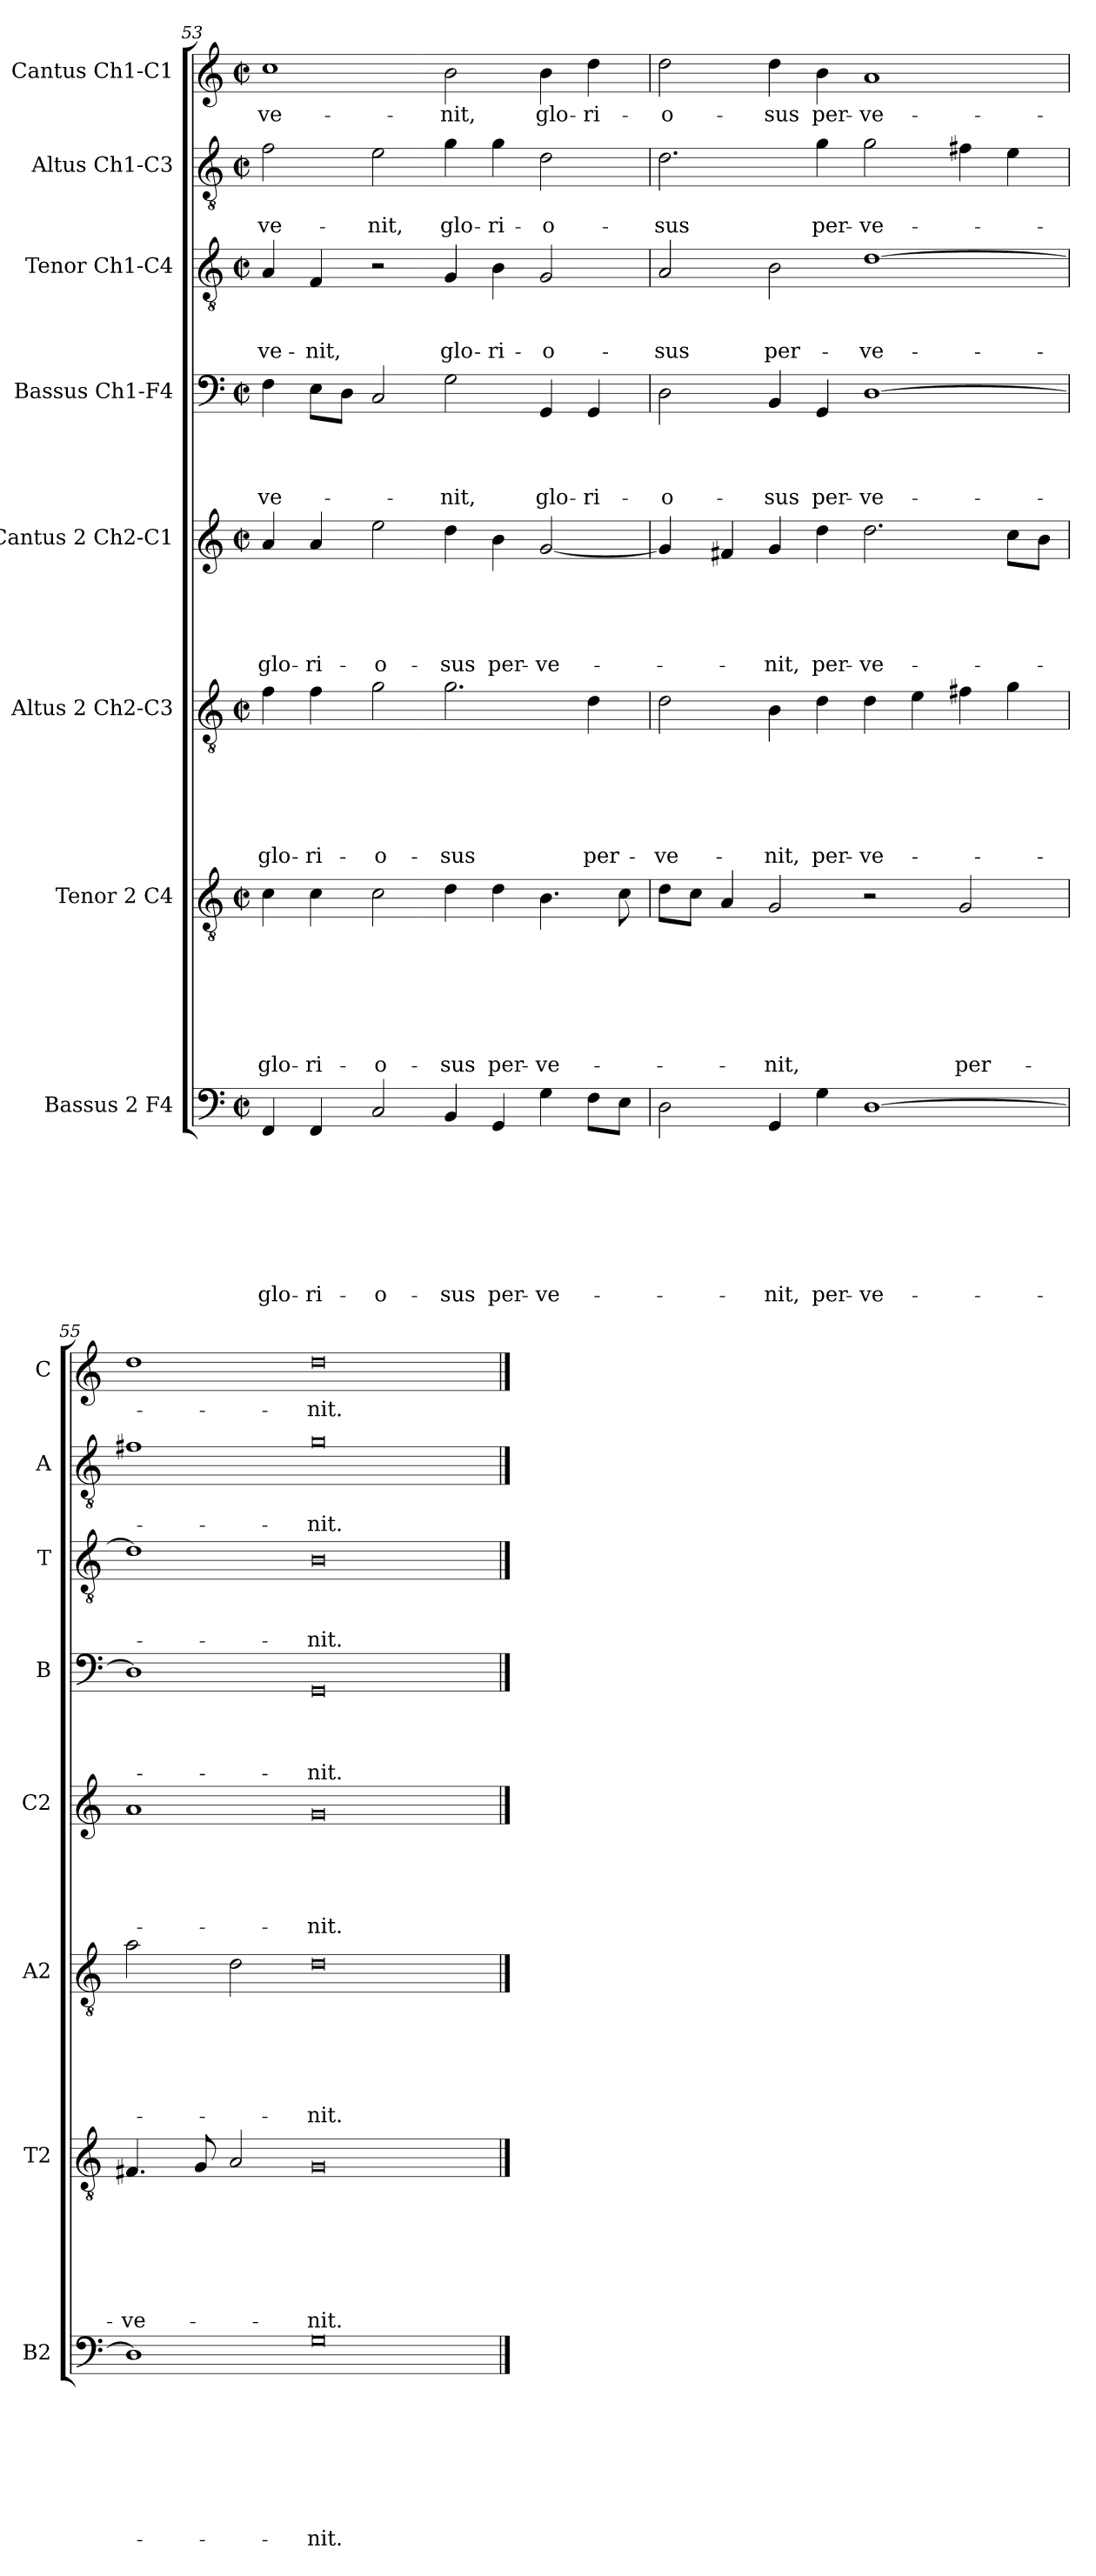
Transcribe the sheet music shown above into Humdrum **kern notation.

**kern	**text	**text	**text	**text	**text	**text	**text	**text	**kern	**text	**text	**text	**text	**text	**text	**text	**kern	**text	**text	**text	**text	**text	**text	**kern	**text	**text	**text	**text	**text	**kern	**text	**text	**text	**text	**kern	**text	**text	**text	**kern	**text	**text	**kern	**text
*part8	*part8	*part8	*part8	*part8	*part8	*part8	*part8	*part8	*part7	*part7	*part7	*part7	*part7	*part7	*part7	*part7	*part6	*part6	*part6	*part6	*part6	*part6	*part6	*part5	*part5	*part5	*part5	*part5	*part5	*part4	*part4	*part4	*part4	*part4	*part3	*part3	*part3	*part3	*part2	*part2	*part2	*part1	*part1
*staff8	*staff8	*staff8	*staff8	*staff8	*staff8	*staff8	*staff8	*staff8	*staff7	*staff7	*staff7	*staff7	*staff7	*staff7	*staff7	*staff7	*staff6	*staff6	*staff6	*staff6	*staff6	*staff6	*staff6	*staff5	*staff5	*staff5	*staff5	*staff5	*staff5	*staff4	*staff4	*staff4	*staff4	*staff4	*staff3	*staff3	*staff3	*staff3	*staff2	*staff2	*staff2	*staff1	*staff1
*I"Bassus 2 F4	*	*	*	*	*	*	*	*	*I"Tenor 2 C4	*	*	*	*	*	*	*	*I"Altus 2 Ch2-C3	*	*	*	*	*	*	*I"Cantus 2 Ch2-C1	*	*	*	*	*	*I"Bassus  Ch1-F4	*	*	*	*	*I"Tenor Ch1-C4	*	*	*	*I"Altus  Ch1-C3	*	*	*I"Cantus Ch1-C1	*
*I'B2	*	*	*	*	*	*	*	*	*I'T2	*	*	*	*	*	*	*	*I'A2	*	*	*	*	*	*	*I'C2	*	*	*	*	*	*I'B	*	*	*	*	*I'T	*	*	*	*I'A	*	*	*I'C	*
!!LO:LB:g=z
*clefF4	*	*	*	*	*	*	*	*	*clefGv2	*	*	*	*	*	*	*	*clefGv2	*	*	*	*	*	*	*clefG2	*	*	*	*	*	*clefF4	*	*	*	*	*clefGv2	*	*	*	*clefGv2	*	*	*clefG2	*
*k[]	*	*	*	*	*	*	*	*	*k[]	*	*	*	*	*	*	*	*k[]	*	*	*	*	*	*	*k[]	*	*	*	*	*	*k[]	*	*	*	*	*k[]	*	*	*	*k[]	*	*	*k[]	*
*C:	*	*	*	*	*	*	*	*	*C:	*	*	*	*	*	*	*	*C:	*	*	*	*	*	*	*C:	*	*	*	*	*	*C:	*	*	*	*	*C:	*	*	*	*C:	*	*	*C:	*
*M2/2	*	*	*	*	*	*	*	*	*M2/2	*	*	*	*	*	*	*	*M2/2	*	*	*	*	*	*	*M2/2	*	*	*	*	*	*M2/2	*	*	*	*	*M2/2	*	*	*	*M2/2	*	*	*M2/2	*
*met(c|)	*	*	*	*	*	*	*	*	*met(c|)	*	*	*	*	*	*	*	*met(c|)	*	*	*	*	*	*	*met(c|)	*	*	*	*	*	*met(c|)	*	*	*	*	*met(c|)	*	*	*	*met(c|)	*	*	*met(c|)	*
=53	=53	=53	=53	=53	=53	=53	=53	=53	=53	=53	=53	=53	=53	=53	=53	=53	=53	=53	=53	=53	=53	=53	=53	=53	=53	=53	=53	=53	=53	=53	=53	=53	=53	=53	=53	=53	=53	=53	=53	=53	=53	=53	=53
!	!	!	!	!	!	!	!	!LO:LY:b	!	!	!	!	!	!	!	!LO:LY:b	!	!	!	!	!	!	!LO:LY:b	!	!	!	!	!	!LO:LY:b	!	!	!	!	!LO:LY:b	!	!	!	!LO:LY:b	!	!	!LO:LY:b	!	!LO:LY:b
4FF/	.	.	.	.	.	.	.	glo-	4c\	.	.	.	.	.	.	glo-	4f\	.	.	.	.	.	glo-	4a/	.	.	.	.	glo-	4F\	.	.	.	-ve-	4A/	.	.	-ve-	2f\	.	-ve-	1cc	-ve-
!	!	!	!	!	!	!	!	!LO:LY:b	!	!	!	!	!	!	!	!LO:LY:b	!	!	!	!	!	!	!LO:LY:b	!	!	!	!	!	!LO:LY:b	!	!	!	!	!	!	!	!	!LO:LY:b	!	!	!	!	!
4FF/	.	.	.	.	.	.	.	-ri-	4c\	.	.	.	.	.	.	-ri-	4f\	.	.	.	.	.	-ri-	4a/	.	.	.	.	-ri-	8E\L	.	.	.	.	4F/	.	.	-nit,	.	.	.	.	.
.	.	.	.	.	.	.	.	.	.	.	.	.	.	.	.	.	.	.	.	.	.	.	.	.	.	.	.	.	.	8D\J	.	.	.	.	.	.	.	.	.	.	.	.	.
!	!	!	!	!	!	!	!	!LO:LY:b	!	!	!	!	!	!	!	!LO:LY:b	!	!	!	!	!	!	!LO:LY:b	!	!	!	!	!	!LO:LY:b	!	!	!	!	!	!	!	!	!	!	!	!LO:LY:b	!	!
2C/	.	.	.	.	.	.	.	-o-	2c\	.	.	.	.	.	.	-o-	2g\	.	.	.	.	.	-o-	2ee\	.	.	.	.	-o-	2C/	.	.	.	.	2r	.	.	.	2e\	.	-nit,	.	.
!	!	!	!	!	!	!	!	!LO:LY:b	!	!	!	!	!	!	!	!LO:LY:b	!	!	!	!	!	!	!LO:LY:b	!	!	!	!	!	!LO:LY:b	!	!	!	!	!LO:LY:b	!	!	!	!LO:LY:b	!	!	!LO:LY:b	!	!LO:LY:b
4BB/	.	.	.	.	.	.	.	-sus	4d\	.	.	.	.	.	.	-sus	2.g\	.	.	.	.	.	-sus	4dd\	.	.	.	.	-sus	2G\	.	.	.	-nit,	4G/	.	.	glo-	4g\	.	glo-	2b\	-nit,
!	!	!	!	!	!	!	!	!LO:LY:b	!	!	!	!	!	!	!	!LO:LY:b	!	!	!	!	!	!	!	!	!	!	!	!	!LO:LY:b	!	!	!	!	!	!	!	!	!LO:LY:b	!	!	!LO:LY:b	!	!
4GG/	.	.	.	.	.	.	.	per-	4d\	.	.	.	.	.	.	per-	.	.	.	.	.	.	.	4b\	.	.	.	.	per-	.	.	.	.	.	4B\	.	.	-ri-	4g\	.	-ri-	.	.
!	!	!	!	!	!	!	!	!LO:LY:b	!	!	!	!	!	!	!	!LO:LY:b	!	!	!	!	!	!	!	!	!	!	!	!	!LO:LY:b	!	!	!	!	!LO:LY:b	!	!	!	!LO:LY:b	!	!	!LO:LY:b	!	!LO:LY:b
4G\	.	.	.	.	.	.	.	-ve-	4.B\	.	.	.	.	.	.	-ve-	.	.	.	.	.	.	.	[2g/	.	.	.	.	-ve-	4GG/	.	.	.	glo-	2G/	.	.	-o-	2d\	.	-o-	4b\	glo-
!	!	!	!	!	!	!	!	!	!	!	!	!	!	!	!	!	!	!	!	!	!	!	!LO:LY:b	!	!	!	!	!	!	!	!	!	!	!LO:LY:b	!	!	!	!	!	!	!	!	!LO:LY:b
8F\L	.	.	.	.	.	.	.	.	.	.	.	.	.	.	.	.	4d\	.	.	.	.	.	per-	.	.	.	.	.	.	4GG/	.	.	.	-ri-	.	.	.	.	.	.	.	4dd\	-ri-
8E\J	.	.	.	.	.	.	.	.	8c\	.	.	.	.	.	.	.	.	.	.	.	.	.	.	.	.	.	.	.	.	.	.	.	.	.	.	.	.	.	.	.	.	.	.
=54	=54	=54	=54	=54	=54	=54	=54	=54	=54	=54	=54	=54	=54	=54	=54	=54	=54	=54	=54	=54	=54	=54	=54	=54	=54	=54	=54	=54	=54	=54	=54	=54	=54	=54	=54	=54	=54	=54	=54	=54	=54	=54	=54
!	!	!	!	!	!	!	!	!	!	!	!	!	!	!	!	!	!	!	!	!	!	!	!LO:LY:b	!	!	!	!	!	!	!	!	!	!	!LO:LY:b	!	!	!	!LO:LY:b	!	!	!LO:LY:b	!	!LO:LY:b
2D\	.	.	.	.	.	.	.	.	8d\L	.	.	.	.	.	.	.	2d\	.	.	.	.	.	-ve-	4g/]	.	.	.	.	.	2D\	.	.	.	-o-	2A/	.	.	-sus	2.d\	.	-sus	2dd\	-o-
.	.	.	.	.	.	.	.	.	8c\J	.	.	.	.	.	.	.	.	.	.	.	.	.	.	.	.	.	.	.	.	.	.	.	.	.	.	.	.	.	.	.	.	.	.
.	.	.	.	.	.	.	.	.	4A/	.	.	.	.	.	.	.	.	.	.	.	.	.	.	4f#X/	.	.	.	.	.	.	.	.	.	.	.	.	.	.	.	.	.	.	.
!	!	!	!	!	!	!	!	!LO:LY:b	!	!	!	!	!	!	!	!LO:LY:b	!	!	!	!	!	!	!LO:LY:b	!	!	!	!	!	!LO:LY:b	!	!	!	!	!LO:LY:b	!	!	!	!LO:LY:b	!	!	!	!	!LO:LY:b
4GG/	.	.	.	.	.	.	.	-nit,	2G/	.	.	.	.	.	.	-nit,	4B\	.	.	.	.	.	-nit,	4g/	.	.	.	.	-nit,	4BB/	.	.	.	-sus	2B\	.	.	per-	.	.	.	4dd\	-sus
!	!	!	!	!	!	!	!	!LO:LY:b	!	!	!	!	!	!	!	!	!	!	!	!	!	!	!LO:LY:b	!	!	!	!	!	!LO:LY:b	!	!	!	!	!LO:LY:b	!	!	!	!	!	!	!LO:LY:b	!	!LO:LY:b
4G\	.	.	.	.	.	.	.	per-	.	.	.	.	.	.	.	.	4d\	.	.	.	.	.	per-	4dd\	.	.	.	.	per-	4GG/	.	.	.	per-	.	.	.	.	4g\	.	per-	4b\	per-
!	!	!	!	!	!	!	!	!LO:LY:b	!	!	!	!	!	!	!	!	!	!	!	!	!	!	!LO:LY:b	!	!	!	!	!	!LO:LY:b	!	!	!	!	!LO:LY:b	!	!	!	!LO:LY:b	!	!	!LO:LY:b	!	!LO:LY:b
[1D	.	.	.	.	.	.	.	-ve-	2r	.	.	.	.	.	.	.	4d\	.	.	.	.	.	-ve-	2.dd\	.	.	.	.	-ve-	[1D	.	.	.	-ve-	[1d	.	.	-ve-	2g\	.	-ve-	1a	-ve-
.	.	.	.	.	.	.	.	.	.	.	.	.	.	.	.	.	4e\	.	.	.	.	.	.	.	.	.	.	.	.	.	.	.	.	.	.	.	.	.	.	.	.	.	.
!	!	!	!	!	!	!	!	!	!	!	!	!	!	!	!	!LO:LY:b	!	!	!	!	!	!	!	!	!	!	!	!	!	!	!	!	!	!	!	!	!	!	!	!	!	!	!
.	.	.	.	.	.	.	.	.	2G/	.	.	.	.	.	.	per-	4f#X\	.	.	.	.	.	.	.	.	.	.	.	.	.	.	.	.	.	.	.	.	.	4f#X\	.	.	.	.
.	.	.	.	.	.	.	.	.	.	.	.	.	.	.	.	.	4g\	.	.	.	.	.	.	8cc\L	.	.	.	.	.	.	.	.	.	.	.	.	.	.	4e\	.	.	.	.
.	.	.	.	.	.	.	.	.	.	.	.	.	.	.	.	.	.	.	.	.	.	.	.	8b\J	.	.	.	.	.	.	.	.	.	.	.	.	.	.	.	.	.	.	.
=55	=55	=55	=55	=55	=55	=55	=55	=55	=55	=55	=55	=55	=55	=55	=55	=55	=55	=55	=55	=55	=55	=55	=55	=55	=55	=55	=55	=55	=55	=55	=55	=55	=55	=55	=55	=55	=55	=55	=55	=55	=55	=55	=55
!	!	!	!	!	!	!	!	!	!	!	!	!	!	!	!	!LO:LY:b	!	!	!	!	!	!	!	!	!	!	!	!	!	!	!	!	!	!	!	!	!	!	!	!	!	!	!
1D]	.	.	.	.	.	.	.	.	4.F#X/	.	.	.	.	.	.	-ve-	2a\	.	.	.	.	.	.	1a	.	.	.	.	.	1D]	.	.	.	.	1d]	.	.	.	1f#X	.	.	1dd	.
.	.	.	.	.	.	.	.	.	8G/	.	.	.	.	.	.	.	.	.	.	.	.	.	.	.	.	.	.	.	.	.	.	.	.	.	.	.	.	.	.	.	.	.	.
.	.	.	.	.	.	.	.	.	2A/	.	.	.	.	.	.	.	2d\	.	.	.	.	.	.	.	.	.	.	.	.	.	.	.	.	.	.	.	.	.	.	.	.	.	.
!	!	!	!	!	!	!	!	!LO:LY:b	!	!	!	!	!	!	!	!LO:LY:b	!	!	!	!	!	!	!LO:LY:b	!	!	!	!	!	!LO:LY:b	!	!	!	!	!LO:LY:b	!	!	!	!LO:LY:b	!	!	!LO:LY:b	!	!LO:LY:b
0G	.	.	.	.	.	.	.	-nit.	0G	.	.	.	.	.	.	-nit.	0d	.	.	.	.	.	-nit.	0g	.	.	.	.	-nit.	0GG	.	.	.	-nit.	0B	.	.	-nit.	0g	.	-nit.	0dd	-nit.
==	==	==	==	==	==	==	==	==	==	==	==	==	==	==	==	==	==	==	==	==	==	==	==	==	==	==	==	==	==	==	==	==	==	==	==	==	==	==	==	==	==	==	==
*-	*-	*-	*-	*-	*-	*-	*-	*-	*-	*-	*-	*-	*-	*-	*-	*-	*-	*-	*-	*-	*-	*-	*-	*-	*-	*-	*-	*-	*-	*-	*-	*-	*-	*-	*-	*-	*-	*-	*-	*-	*-	*-	*-
